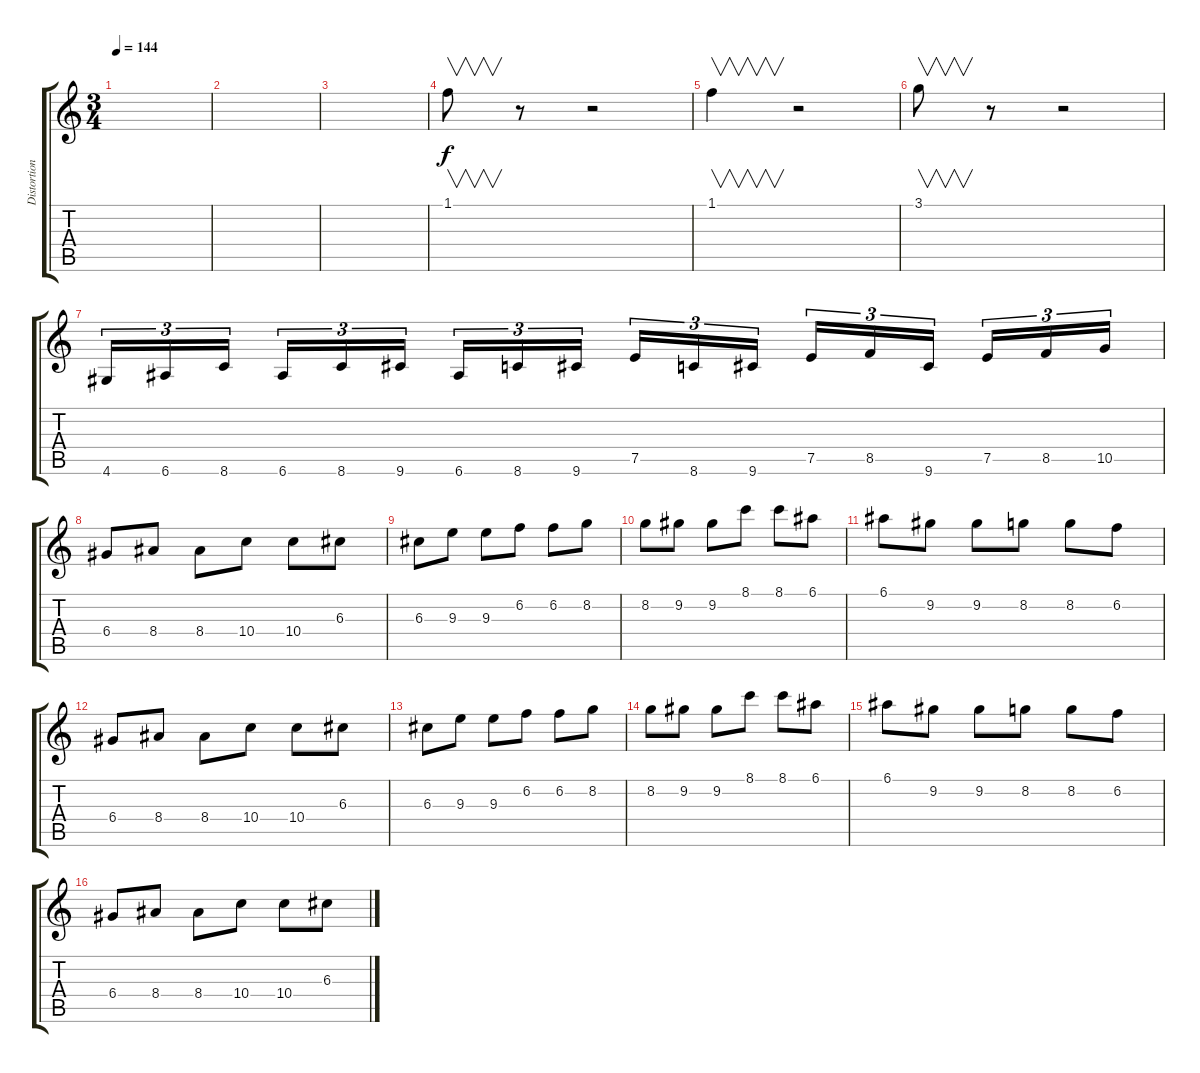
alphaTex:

\track ("Distortion Guitar" "Distortion") {instrument distortionguitar}
\staff {score tabs}
\tuning (E4 B3 G3 D3 A2 E2) {hide}
\ts (3 4)
\tempo 144
\clef g2
\ks c
|
|
|
1.1.8{v} r.8 r.2 |
1.1.4{v} r.2 |
3.1.8{v} r.8 r.2 |
4.6.16{tu (3 2)} 6.6.16{tu (3 2)} 8.6.16{tu (3 2)} 6.6.16{tu (3 2)} 8.6.16{tu (3 2)} 9.6.16{tu (3 2)} 6.6.16{tu (3 2)} 8.6.16{tu (3 2)} 9.6.16{tu (3 2)} 7.5.16{tu (3 2)} 8.6.16{tu (3 2)} 9.6.16{tu (3 2)} 7.5.16{tu (3 2)} 8.5.16{tu (3 2)} 9.6.16{tu (3 2)} 7.5.16{tu (3 2)} 8.5.16{tu (3 2)} 10.5.16{tu (3 2)} |
6.4.8 8.4.8 8.4.8 10.4.8 10.4.8 6.3.8 |
6.3.8 9.3.8 9.3.8 6.2.8 6.2.8 8.2.8 |
8.2.8 9.2.8 9.2.8 8.1.8 8.1.8 6.1.8 |
6.1.8 9.2.8 9.2.8 8.2.8 8.2.8 6.2.8 |
6.4.8 8.4.8 8.4.8 10.4.8 10.4.8 6.3.8 |
6.3.8 9.3.8 9.3.8 6.2.8 6.2.8 8.2.8 |
8.2.8 9.2.8 9.2.8 8.1.8 8.1.8 6.1.8 |
6.1.8 9.2.8 9.2.8 8.2.8 8.2.8 6.2.8 |
6.4.8 8.4.8 8.4.8 10.4.8 10.4.8 6.3.8
